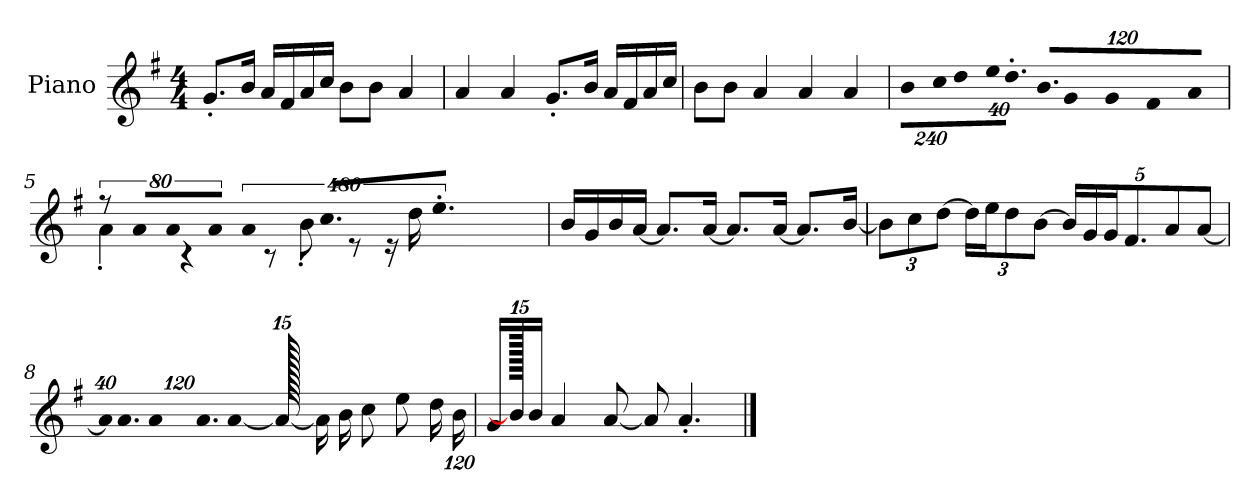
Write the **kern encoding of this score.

**kern
*part1
*staff1
*I"Piano
*I'P-no
*clefG2
*k[f#]
*M4/4
*MM90
=1
8.g'/L
16b/Jk
16a/LL
16f#/
16a/
16cc/JJ
8b\L
8b\J
4a/
=2
4a/
4a/
8.g'/L
16b/Jk
16a/LL
16f#/
16a/
16cc/JJ
=3
8b\L
8b\J
4a/
4a/
4a/
=4
*Xbrackettup
!LO:N:vis=8
960%137b\L
!LO:N:vis=16
1920%137cc\K
!LO:N:vis=8
960%137dd\
!LO:N:vis=32
640%23ee\KL
!LO:N:vis=16.
960%103dd'\JJ
!LO:N:vis=16.
960%103b/LL
!LO:N:vis=32
640%23g/K
!LO:N:vis=16
1920%137g/J
!LO:N:vis=8
960%137f#/
!LO:N:vis=8
960%137a/J
!!LO:LB:g=z
=5
*brackettup
!LO:N:vis=8
*^
640%71r	4a'\
!LO:N:vis=8	!
640%71a/L	.
!LO:N:vis=8	!
640%71a/	.
.	4r
!LO:N:vis=8	!
640%71a/J	.
!LO:N:vis=4	!
1920%427a/	.
.	8r
.	8b'\
9.cc/L	.
.	8r
9.ee'/J	.
.	16r
.	16dd\
1920ryy	.
*v	*v
=6
16b/LL
16g/
16b/
[16a/JJ
8.a/L]
[16a/Jk
8.a/L]
[16a/Jk
8.a/L]
[16b/Jk
=7
*Xbrackettup
12b\L]
12cc\
[12dd\J
24dd\LL]
24ee\J
12dd\
[12b\J
20b/LL]
20g/
20g/J
10.f#/
10a/
[10a/J
!!LO:LB:g=z
=8
!LO:N:vis=32
640%23a/KLL]
!LO:N:vis=16.
960%103a/J
!LO:N:vis=8
960%137a/
!LO:N:vis=16.
960%103a/L
[384%41a/J
1920a/_
16a\LL]
16b\J
8cc\J
8ee\L
16dd\L
[1920%119b\JJ
=9
16g/LL
1920b\]
16b/JJ
4a/
[8a/
8a/]
4.a'/
==
*-
